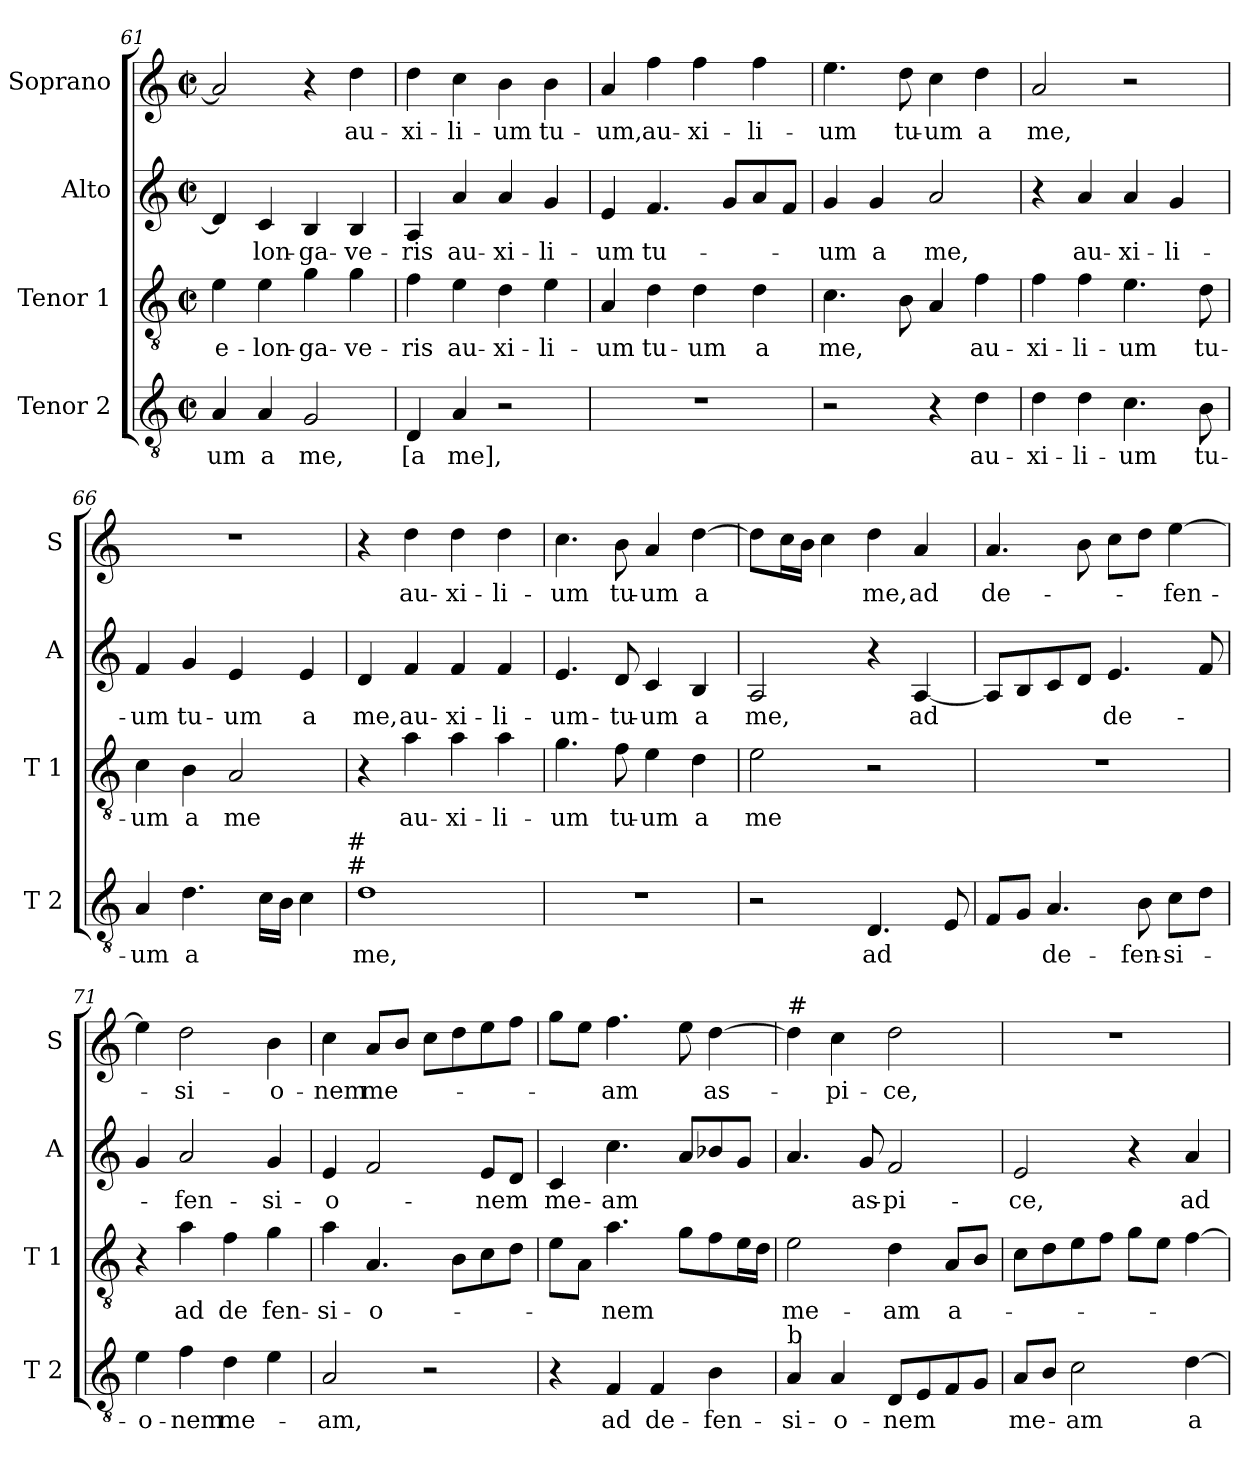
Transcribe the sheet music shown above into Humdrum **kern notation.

**kern	**text	**kern	**text	**kern	**text	**kern	**text
*part4	*part4	*part3	*part3	*part2	*part2	*part1	*part1
*staff4	*staff4	*staff3	*staff3	*staff2	*staff2	*staff1	*staff1
*I"Tenor 2	*	*I"Tenor 1	*	*I"Alto	*	*I"Soprano	*
*I'T 2	*	*I'T 1	*	*I'A	*	*I'S	*
!!LO:LB:g=z
*clefGv2	*	*clefGv2	*	*clefG2	*	*clefG2	*
*k[]	*	*k[]	*	*k[]	*	*k[]	*
*C:	*	*C:	*	*C:	*	*C:	*
*M2/2	*	*M2/2	*	*M2/2	*	*M2/2	*
*met(c|)	*	*met(c|)	*	*met(c|)	*	*met(c|)	*
=61	=61	=61	=61	=61	=61	=61	=61
4A/	-um	4e\	e-	4d/]	.	2a/]	.
4A/	a	4e\	-lon-	4c/	-lon-	.	.
2G/	me,	4g\	-ga-	4B/	-ga-	4r	.
.	.	4g\	-ve-	4B/	-ve-	4dd\	au-
=62	=62	=62	=62	=62	=62	=62	=62
4D/	[a	4f\	-ris	4A/	-ris	4dd\	-xi-
4A/	me],	4e\	au-	4a/	au-	4cc\	-li-
2r	.	4d\	-xi-	4a/	-xi-	4b\	-um
.	.	4e\	-li-	4g/	-li-	4b\	tu-
=63	=63	=63	=63	=63	=63	=63	=63
1r	.	4A/	-um	4e/	-um	4a/	-um,
.	.	4d\	tu-	4.f/	tu-	4ff\	au-
.	.	4d\	-um	.	.	4ff\	-xi-
.	.	.	.	8g/L	.	.	.
.	.	4d\	a	8a/	.	4ff\	-li-
.	.	.	.	8f/J	.	.	.
=64	=64	=64	=64	=64	=64	=64	=64
2r	.	4.c\	me,	4g/	-um	4.ee\	-um
.	.	.	.	4g/	a	.	.
.	.	8B\	.	.	.	8dd\	tu-
4r	.	4A/	.	2a/	me,	4cc\	-um
4d\	au-	4f\	au-	.	.	4dd\	a
=65	=65	=65	=65	=65	=65	=65	=65
4d\	-xi-	4f\	-xi-	4r	.	2a/	me,
4d\	-li-	4f\	-li-	4a/	au-	.	.
4.c\	-um	4.e\	-um	4a/	-xi-	2r	.
.	.	.	.	4g/	-li-	.	.
8B\	tu-	8d\	tu-	.	.	.	.
=66	=66	=66	=66	=66	=66	=66	=66
4A/	-um	4c\	-um	4f/	-um	1r	.
4.d\	a	4B\	a	4g/	tu-	.	.
.	.	2A/	me	4e/	-um	.	.
16c\LL	.	.	.	.	.	.	.
16B\JJ	.	.	.	.	.	.	.
4c\	.	.	.	4e/	a	.	.
!LO:TX:a:t=#	!	!	!	!	!	!	!
!LO:TX:a:t=#	!	!	!	!	!	!	!
!!LO:PB:g=z
=67	=67	=67	=67	=67	=67	=67	=67
1d	me,	4r	.	4d/	me,	4r	.
.	.	4a\	au-	4f/	au-	4dd\	au-
.	.	4a\	-xi-	4f/	-xi-	4dd\	-xi-
.	.	4a\	-li-	4f/	-li-	4dd\	-li-
=68	=68	=68	=68	=68	=68	=68	=68
1r	.	4.g\	-um	4.e/	-um-	4.cc\	-um
.	.	8f\	tu-	8d/	-tu-	8b\	tu-
.	.	4e\	-um	4c/	-um	4a/	-um
.	.	4d\	a	4B/	a	[4dd\	a
=69	=69	=69	=69	=69	=69	=69	=69
2r	.	2e\	me	2A/	me,	8dd\L]	.
.	.	.	.	.	.	16cc\L	.
.	.	.	.	.	.	16b\JJ	.
.	.	.	.	.	.	4cc\	.
4.D/	ad	2r	.	4r	.	4dd\	me,
.	.	.	.	[4A/	ad	4a/	ad
8E/	.	.	.	.	.	.	.
=70	=70	=70	=70	=70	=70	=70	=70
8F/L	.	1r	.	8A/L]	.	4.a/	de-
8G/J	.	.	.	8B/	.	.	.
4.A/	de-	.	.	8c/	.	.	.
.	.	.	.	8d/J	.	8b\	.
.	.	.	.	4.e/	de-	8cc\L	.
8B\	-fen-	.	.	.	.	8dd\J	.
8c\L	-si-	.	.	.	.	[4ee\	-fen-
8d\J	.	.	.	8f/	.	.	.
=71	=71	=71	=71	=71	=71	=71	=71
4e\	-o-	4r	.	4g/	.	4ee\]	.
4f\	-nem	4a\	ad	2a/	-fen-	2dd\	-si-
4d\	me-	4f\	de	.	.	.	.
4e\	.	4g\	fen-	4g/	-si-	4b\	-o-
=72	=72	=72	=72	=72	=72	=72	=72
2A/	-am,	4a\	-si-	4e/	-o-	4cc\	-nem
.	.	4.A/	-o-	2f/	.	8a/L	me-
.	.	.	.	.	.	8b/J	.
2r	.	.	.	.	.	8cc\L	.
.	.	8B\L	.	.	.	8dd\	.
.	.	8c\	.	8e/L	-nem	8ee\	.
.	.	8d\J	.	8d/J	.	8ff\J	.
!!LO:LB:g=z
=73	=73	=73	=73	=73	=73	=73	=73
4r	.	8e\L	.	4c/	me-	8gg\L	.
.	.	8A\J	.	.	.	8ee\J	.
4F/	ad	4.a\	-nem	4.cc\	-am	4.ff\	-am
4F/	de-	.	.	.	.	.	.
.	.	8g\L	.	8a/L	.	8ee\	.
4B\	-fen-	8f\	.	8b-X/	.	[4dd\	as-
.	.	16e\L	.	8g/J	.	.	.
.	.	16d\JJ	.	.	.	.	.
=74	=74	=74	=74	=74	=74	=74	=74
!	!	!	!	!	!	!LO:TX:a:t=#	!
!LO:TX:a:t=b	!	!	!	!	!	!	!
4A/	-si-	2e\	me-	4.a/	.	4dd\]	.
4A/	-o-	.	.	.	.	4cc\	-pi-
.	.	.	.	8g/	as-	.	.
8D/L	-nem	4d\	-am	2f/	-pi-	2dd\	-ce,
8E/	.	.	.	.	.	.	.
8F/	.	8A/L	a-	.	.	.	.
8G/J	.	8B/J	.	.	.	.	.
=75	=75	=75	=75	=75	=75	=75	=75
8A/L	me-	8c\L	.	2e/	-ce,	1r	.
8B/J	.	8d\	.	.	.	.	.
2c\	-am	8e\	.	.	.	.	.
.	.	8f\J	.	.	.	.	.
.	.	8g\L	.	4r	.	.	.
.	.	8e\J	.	.	.	.	.
[4d\	a-	[4f\	.	4a/	ad	.	.
=	=	=	=	=	=	=	=
*-	*-	*-	*-	*-	*-	*-	*-
